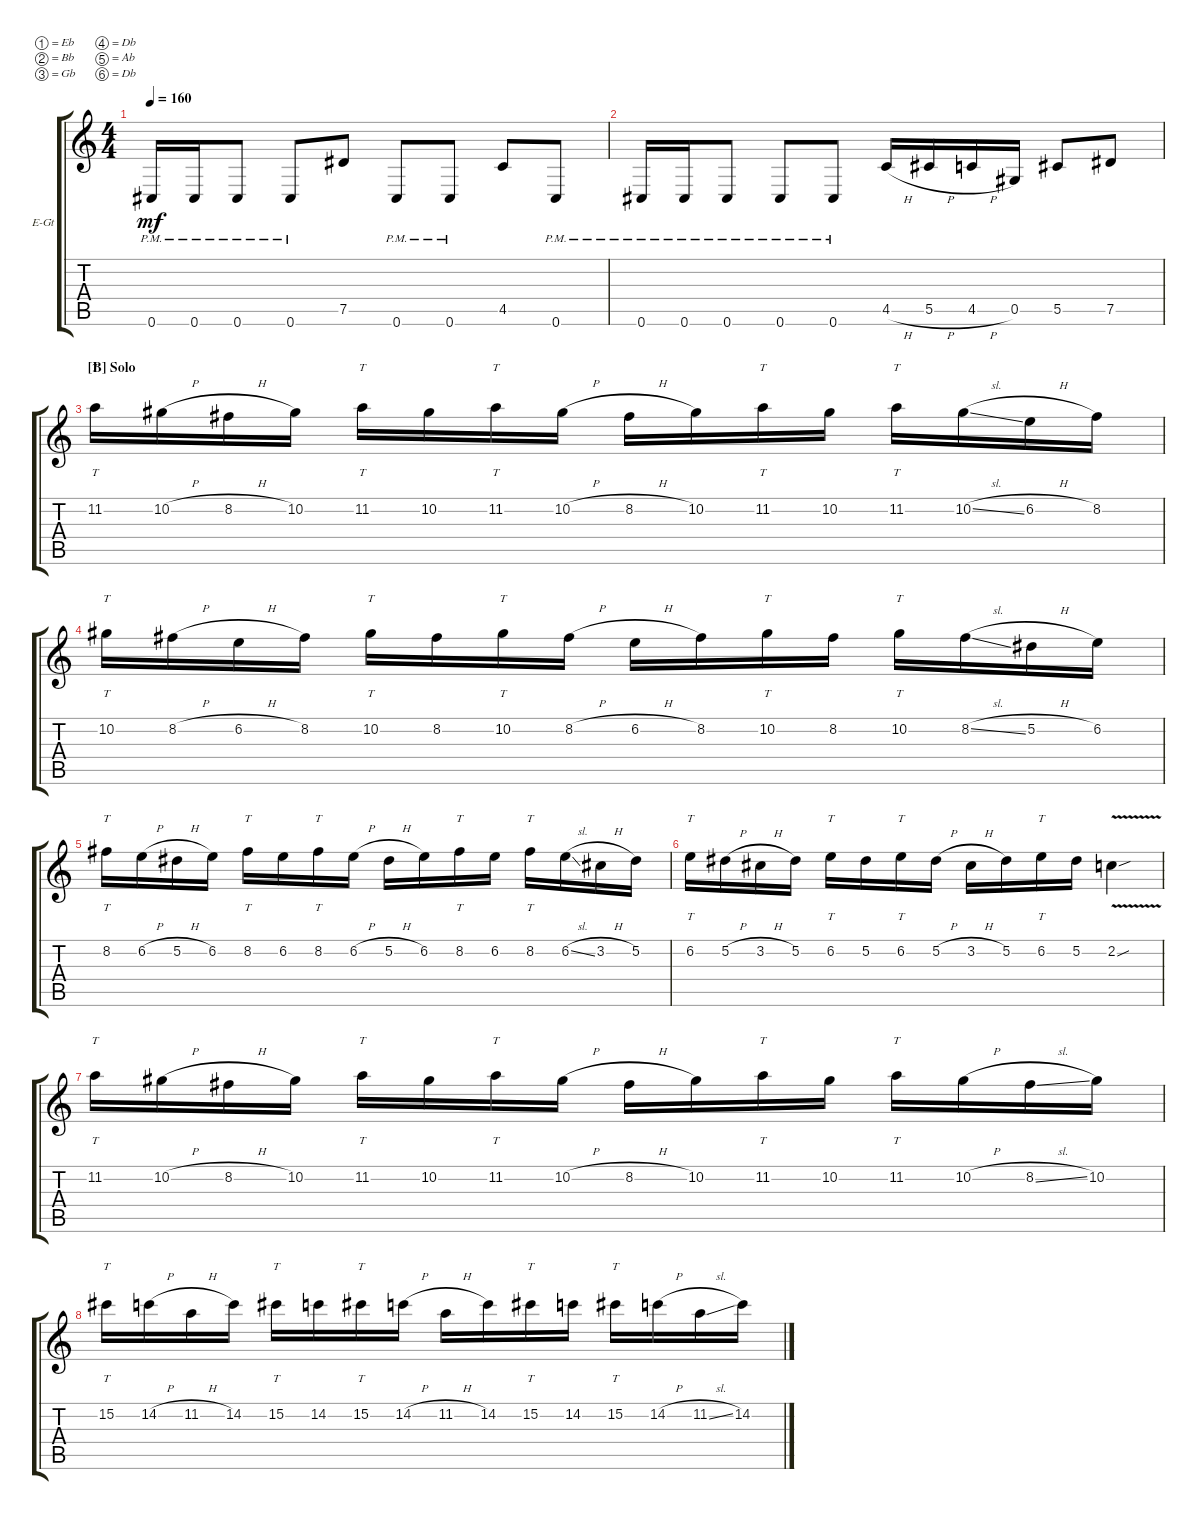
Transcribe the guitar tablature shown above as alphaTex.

\bracketExtendMode groupsimilarinstruments
\firstSystemTrackNameOrientation horizontal
\otherSystemsTrackNameOrientation horizontal
\track ("Matt Heafy" "E-Gt") {instrument distortionguitar}
\staff {score tabs}
\tuning (Eb4 Bb3 Gb3 Db3 Ab2 Db2)
\ts (4 4)
\tempo 160
\clef g2
\scale
0.508965
\ks c
0.6{pm}.16{dy mf} 0.6{pm}.16 0.6{pm}.8 0.6{pm}.8 7.5.8 0.6{pm}.8 0.6{pm}.8 4.5.8 0.6{pm}.8 |
\scale
0.491248 0.6{pm}.16 0.6{pm}.16 0.6{pm}.8 0.6{pm}.8 0.6{pm}.8 4.5{h}.16 5.5{h}.16 4.5{h}.16 0.5.16 5.5.8 7.5.8 |
\section ("B" "Solo")
\scale
0.503664 11.2.16{tt} 10.2{h}.16 8.2{h}.16 10.2.16 11.2.16{tt} 10.2.16 11.2.16{tt} 10.2{h}.16 8.2{h}.16 10.2.16 11.2.16{tt} 10.2.16 11.2.16{tt} 10.2{sl}.16 6.2{h}.16 8.2.16 |
\scale
0.496329 10.2.16{tt} 8.2{h}.16 6.2{h}.16 8.2.16 10.2.16{tt} 8.2.16 10.2.16{tt} 8.2{h}.16 6.2{h}.16 8.2.16 10.2.16{tt} 8.2.16 10.2.16{tt} 8.2{sl}.16 5.2{h}.16 6.2.16 |
\scale
0.500389 8.2.16{tt} 6.2{h}.16 5.2{h}.16 6.2.16 8.2.16{tt} 6.2.16 8.2.16{tt} 6.2{h}.16 5.2{h}.16 6.2.16 8.2.16{tt} 6.2.16 8.2.16{tt} 6.2{sl}.16 3.2{h}.16 5.2.16 |
\scale
0.499319 6.2.16{tt} 5.2{h}.16 3.2{h}.16 5.2.16 6.2.16{tt} 5.2.16 6.2.16{tt} 5.2{h}.16 3.2{h}.16 5.2.16 6.2.16{tt} 5.2.16 2.2{v sou}.4 |
11.2.16{tt} 10.2{h}.16 8.2{h}.16 10.2.16 11.2.16{tt} 10.2.16 11.2.16{tt} 10.2{h}.16 8.2{h}.16 10.2.16 11.2.16{tt} 10.2.16 11.2.16{tt} 10.2{h}.16 8.2{sl}.16 10.2.16 |
15.2.16{tt} 14.2{h}.16 11.2{h}.16 14.2.16 15.2.16{tt} 14.2.16 15.2.16{tt} 14.2{h}.16 11.2{h}.16 14.2.16 15.2.16{tt} 14.2.16 15.2.16{tt} 14.2{h}.16 11.2{sl}.16 14.2.16
